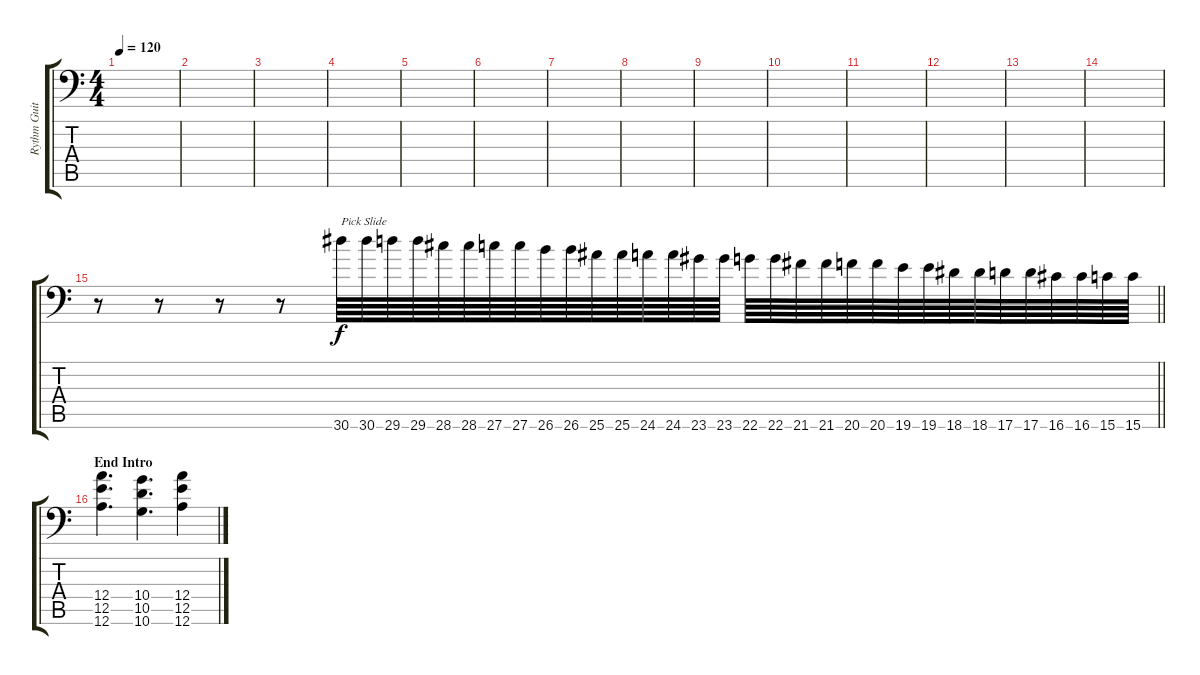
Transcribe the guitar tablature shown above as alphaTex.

\track ("Rythm Guitar" "Rythm Guit") {instrument distortionguitar}
\staff {score tabs}
\tuning (B3 Gb3 D3 A2 E2 A1) {hide}
\ts (4 4)
\tempo 120
\clef f4
\ks c
|
|
|
|
|
|
|
|
|
|
|
|
|
|
\barLineRight lightlight
r.8 r.8 r.8 r.8 30.6.64{txt "Pick Slide" instrument guitarfretnoise} 30.6.64 29.6.64 29.6.64 28.6.64 28.6.64 27.6.64 27.6.64 26.6.64 26.6.64 25.6.64 25.6.64 24.6.64 24.6.64 23.6.64 23.6.64 22.6.64 22.6.64 21.6.64 21.6.64 20.6.64 20.6.64 19.6.64 19.6.64 18.6.64 18.6.64 17.6.64 17.6.64 16.6.64 16.6.64 15.6.64 15.6.64 |
\section ("" "End Intro")
(12.4 12.5 12.6).4{d volume 9 instrument distortionguitar} (10.4 10.5 10.6).4{d} (12.4 12.5 12.6).4
